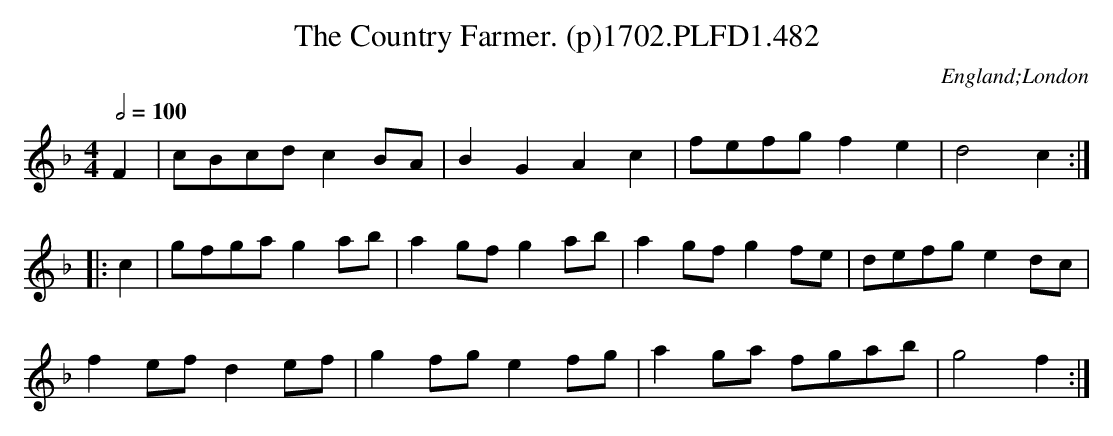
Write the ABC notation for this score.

X:1
T:Country Farmer. (p)1702.PLFD1.482, The
M:4/4
L:1/8
Q:1/2=100
O:England;London
K:F
F2|cBcdc2BA|B2G2A2c2|fefgf2e2|d4c2:|
|:c2|gfgag2ab|a2gfg2ab|a2gfg2fe|defge2dc|
f2efd2ef|g2fge2fg|a2ga fgab|g4f2:|
